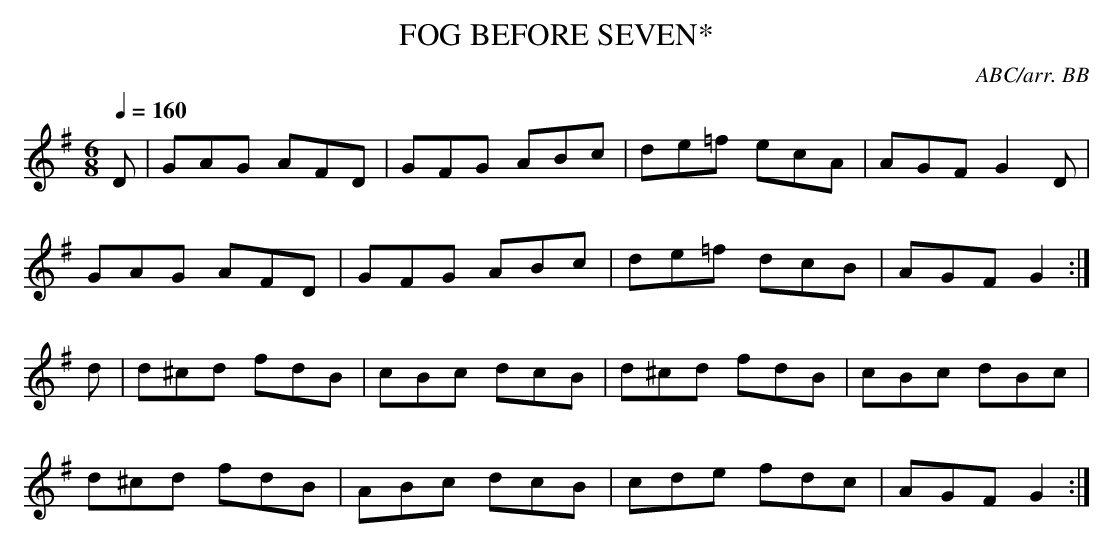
X:1
T:FOG BEFORE SEVEN*
C:ABC/arr. BB
eleven" (most of the time)
M:6/8
L:1/8
Q:1/4=160
K:G % source key = Bb
D|GAG AFD|GFG ABc|de=f ecA|AGF G2D|
GAG AFD|GFG ABc|de=f dcB|AGF G2 :|
d|d^cd fdB|cBc dcB|d^cd fdB|cBc dBc|
d^cd fdB|ABc dcB|cde fdc|AGF G2 :|
